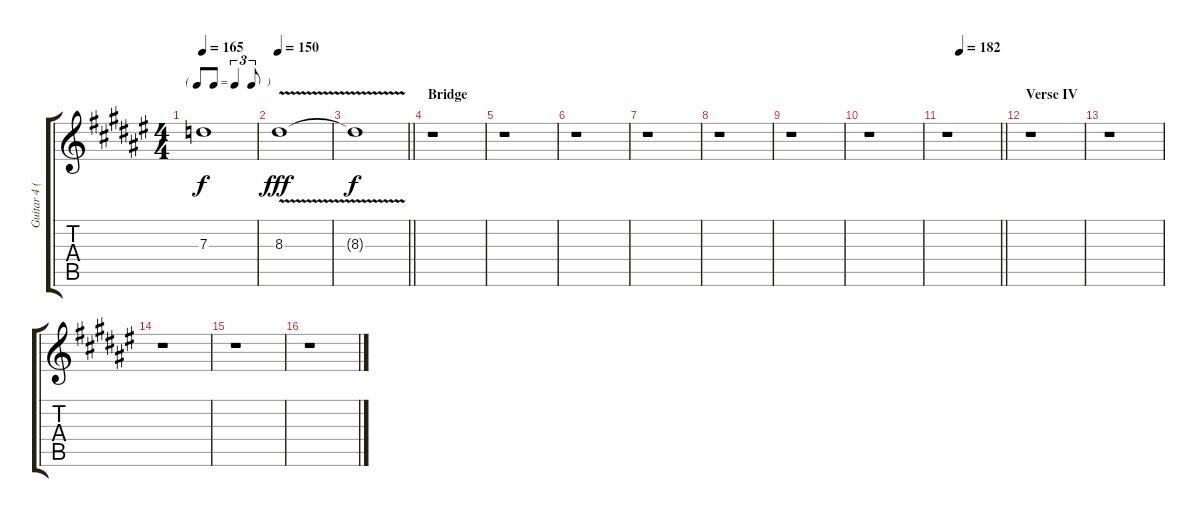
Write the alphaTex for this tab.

\track ("Guitar 4 (clarinette)" "Guitar 4 (") {instrument distortionguitar}
\staff {score tabs}
\tuning (E4 B3 G3 D3 A2 E2) {hide}
\ts (4 4)
\tf triplet8th
\tempo 165
\clef g2
\ks f#
7.3{t}.1{dy f} |
\tempo 150
8.3{v}.1{dy fff} |
\barLineRight lightlight
8.3{t}.1{dy f} |
\section ("" "Bridge")
r.1 |
r.1 |
r.1 |
r.1 |
r.1 |
r.1 |
r.1 |
\tempo (182 0.25)
\barLineRight lightlight
r.1 |
\section ("" "Verse IV")
r.1 |
r.1 |
r.1 |
r.1 |
r.1
